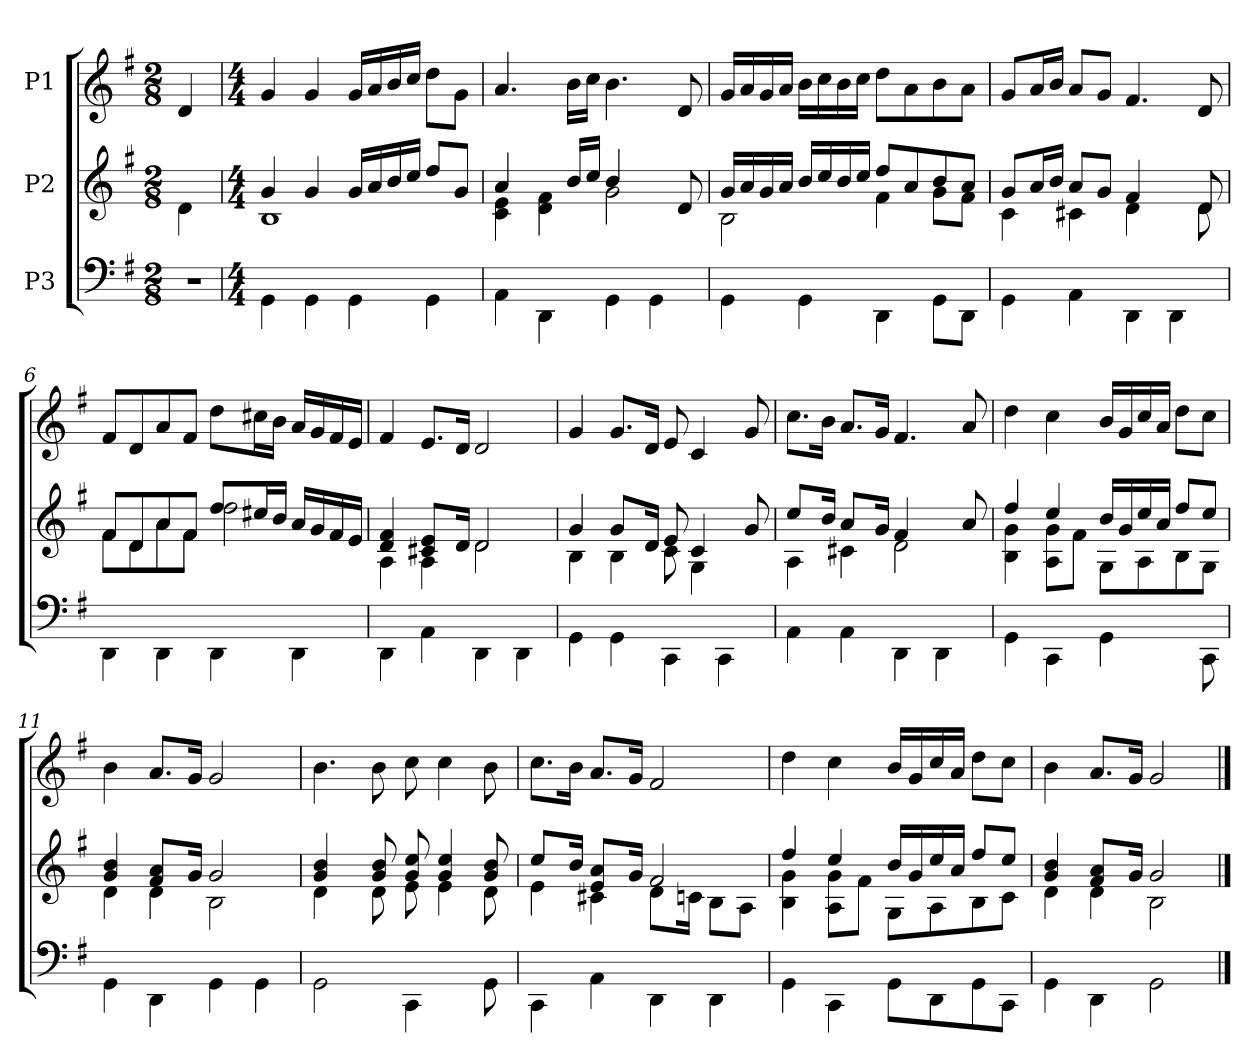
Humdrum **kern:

**kern	**kern	**kern
*part3	*part2	*part1
*staff3	*staff2	*staff1
*I"P3	*I"P2	*I"P1
*stria4	*stria4	*
*	*	*clefG2
*k[f#]	*k[f#]	*k[f#]
*G:	*G:	*G:
*M2/8	*M2/8	*M2/8
*MM100	*MM100	*MM100
=1	=1	=1
4r	4d\	4d/
=2	=2	=2
*M4/4	*M4/4	*M4/4
*	*^	*
4GG\	4g/	1B	4g/
4GG\	4g/	.	4g/
4GG\	16g/LL	.	16g/LL
.	16a/	.	16a/
.	16b/	.	16b/
.	16cc/JJ	.	16cc/JJ
4GG\	8dd/L	.	8dd\L
.	8g/J	.	8g\J
=3	=3	=3	=3
!	!LO:N:vis=4	!	!
4AA\	4.a/	4c\ 4e\	4.a/
4DD\	.	4d\ 4f#\	.
.	16b/LL	.	16b\LL
.	16cc/JJ	.	16cc\JJ
!	!LO:N:vis=4	!	!
4GG\	4.b/	2g\	4.b\
4GG\	.	.	.
.	8d/	.	8d/
=4	=4	=4	=4
4GG\	16g/LL	2B\	16g/LL
.	16a/	.	16a/
.	16g/	.	16g/
.	16a/JJ	.	16a/JJ
4GG\	16b/LL	.	16b\LL
.	16cc/	.	16cc\
.	16b/	.	16b\
.	16cc/JJ	.	16cc\JJ
4DD\	8dd/L	4f#\	8dd\L
.	8a/	.	8a\
8GG\L	8b/	8g\L	8b\
8DD\J	8a/J	8f#\J	8a\J
!!LO:LB:g=z
=5	=5	=5	=5
4GG\	8g/L	4c\	8g/L
.	16a/L	.	16a/L
.	16b/JJ	.	16b/JJ
4AA\	8a/L	4c#\	8a/L
.	8g/J	.	8g/J
!	!LO:N:vis=4	!LO:N:vis=4	!
4DD\	4.f#/	4.d\	4.f#/
4DD\	.	.	.
.	8d/	8d\	8d/
=6	=6	=6	=6
4DD\	8f#/L	8f#\L	8f#/L
.	8d/	8d\	8d/
4DD\	8a/	8a\	8a/
.	8f#/J	8f#\J	8f#/J
4DD\	8dd/L	2dd\	8dd\L
.	16cc#/L	.	16cc#X\L
.	16b/JJ	.	16b\JJ
4DD\	16a/LL	.	16a/LL
.	16g/	.	16g/
.	16f#/	.	16f#/
.	16e/JJ	.	16e/JJ
=7	=7	=7	=7
4DD\	4d/ 4f#/	4A\	4f#/
!	!LO:N:vis=8	!	!
4AA\	8.c#/ 8.e/L	4A\	8.e/L
.	16d/Jk	.	16d/Jk
4DD\	2d/	2d\	2d/
4DD\	.	.	.
=8	=8	=8	=8
4GG\	4g/	4B\	4g/
!	!LO:N:vis=8	!	!
4GG\	8.g/L	4B\	8.g/L
.	16d/Jk	.	16d/Jk
4CC\	8e/	8c\	8e/
!	!	!LO:N:vis=4	!
.	4c/	4.G\	4c/
4CC\	.	.	.
.	8g/	.	8g/
!!LO:LB:g=z
=9	=9	=9	=9
!	!LO:N:vis=8	!	!
4AA\	8.cc/L	4A\	8.cc\L
.	16b/Jk	.	16b\Jk
!	!LO:N:vis=8	!	!
4AA\	8.a/L	4c#\	8.a/L
.	16g/Jk	.	16g/Jk
!	!LO:N:vis=4	!	!
4DD\	4.f#/	2d\	4.f#/
4DD\	.	.	.
.	8a/	.	8a/
=10	=10	=10	=10
4GG\	4dd/	4B\ 4g\	4dd\
4CC\	4cc/	8A\ 8g\L	4cc\
.	.	8f#\J	.
!LO:N:vis=4	!	!	!
4.GG\	16b/LL	8G\L	16b/LL
.	16g/	.	16g/
.	16cc/	8A\	16cc/
.	16a/JJ	.	16a/JJ
.	8dd/L	8B\	8dd\L
8CC\	8cc/J	8G\J	8cc\J
=11	=11	=11	=11
4GG\	4g/ 4b/	4d\	4b\
!	!LO:N:vis=8	!	!
4DD\	8.f#/ 8.a/L	4d\	8.a/L
.	16g/Jk	.	16g/Jk
4GG\	2g/	2B\	2g/
4GG\	.	.	.
=12	=12	=12	=12
!	!LO:N:vis=4	!LO:N:vis=4	!
2GG\	4.g/ 4.b/	4.d\	4.b\
.	8g/ 8b/	8d\	8b\
!LO:N:vis=4	!	!	!
4.CC\	8g/ 8cc/	8e\	8cc\
.	4g/ 4cc/	4e\	4cc\
8GG\	8g/ 8b/	8d\	8b\
!!LO:PB:g=z
=13	=13	=13	=13
!	!LO:N:vis=8	!	!
4CC\	8.cc/L	4e\	8.cc\L
.	16b/Jk	.	16b\Jk
!	!LO:N:vis=8	!	!
4AA\	8.e/ 8.a/L	4c#\	8.a/L
.	16g/Jk	.	16g/Jk
!	!	!LO:N:vis=8	!
4DD\	2f#/	8.d\L	2f#/
.	.	16c\Jk	.
4DD\	.	8B\L	.
.	.	8A\J	.
=14	=14	=14	=14
4GG\	4dd/	4B\ 4g\	4dd\
4CC\	4cc/	8A\ 8g\L	4cc\
.	.	8f#\J	.
8GG\L	16b/LL	8G\L	16b/LL
.	16g/	.	16g/
8DD\	16cc/	8A\	16cc/
.	16a/JJ	.	16a/JJ
8GG\	8dd/L	8B\	8dd\L
8CC\J	8cc/J	8c\J	8cc\J
=15	=15	=15	=15
4GG\	4g/ 4b/	4d\	4b\
!	!LO:N:vis=8	!	!
4DD\	8.f#/ 8.a/L	4d\	8.a/L
.	16g/Jk	.	16g/Jk
2GG\	2g/	2B\	2g/
*	*v	*v	*
==	==	==
*-	*-	*-
